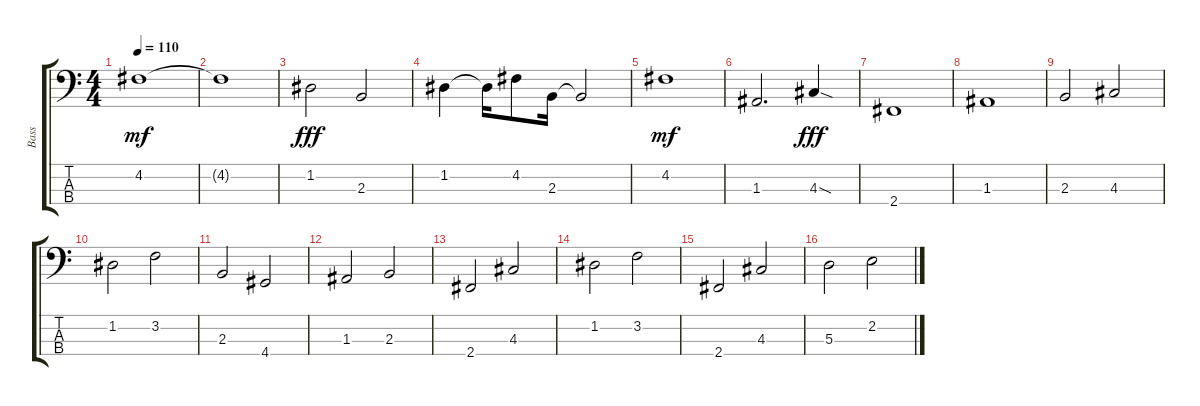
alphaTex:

\track ("Bass" "Bass") {instrument electricbassfinger}
\staff {score tabs}
\tuning (G2 D2 A1 E1) {hide}
\ts (4 4)
\tempo 110
\clef f4
\ks c
4.2.1{dy mf instrument electricbassfinger} |
4.2{t}.1 |
1.2.2{dy fff} 2.3.2 |
1.2.4 1.2{t}.16 4.2.8 2.3.16 2.3{t}.2 |
4.2.1{dy mf} |
1.3.2{d} 4.3{sod}.4{dy fff} |
2.4.1 |
1.3.1 |
2.3.2 4.3.2 |
1.2.2 3.2.2 |
2.3.2 4.4.2 |
1.3.2 2.3.2 |
2.4.2 4.3.2 |
1.2.2 3.2.2 |
2.4.2 4.3.2 |
5.3.2 2.2.2
